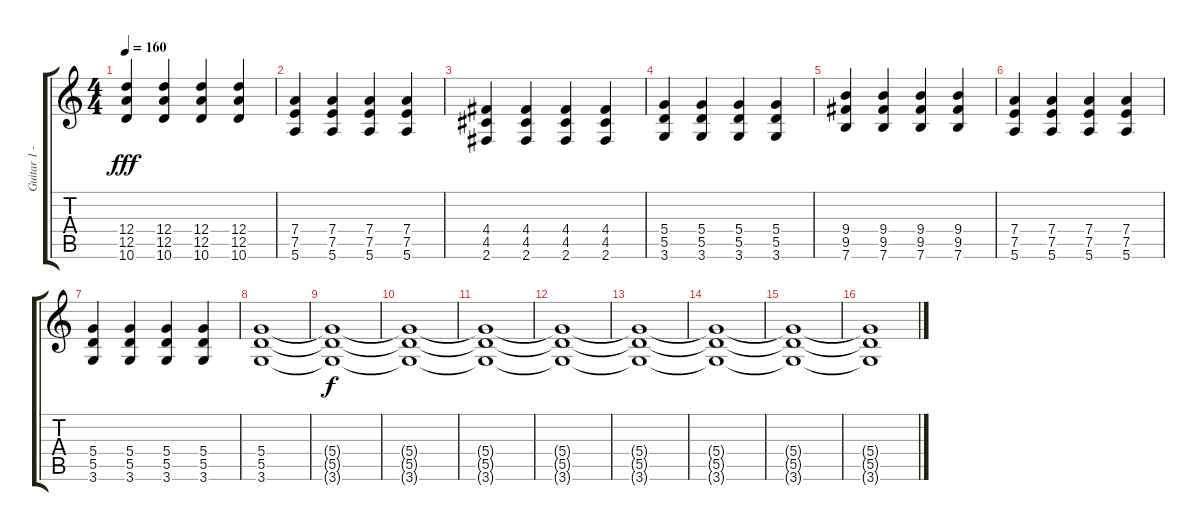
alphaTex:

\track ("Guitar 1 - Blair" "Guitar 1 -") {instrument distortionguitar}
\staff {score tabs}
\tuning (E4 B3 G3 D3 A2 E2) {hide}
\ts (4 4)
\tempo 160
\clef g2
\ks c
(12.4 12.5 10.6).4{dy fff} (12.4 12.5 10.6).4 (12.4 12.5 10.6).4 (12.4 12.5 10.6).4 |
(7.4 7.5 5.6).4 (7.4 7.5 5.6).4 (7.4 7.5 5.6).4 (7.4 7.5 5.6).4 |
(4.4 4.5 2.6).4 (4.4 4.5 2.6).4 (4.4 4.5 2.6).4 (4.4 4.5 2.6).4 |
(5.4 5.5 3.6).4 (5.4 5.5 3.6).4 (5.4 5.5 3.6).4 (5.4 5.5 3.6).4 |
(9.4 9.5 7.6).4 (9.4 9.5 7.6).4 (9.4 9.5 7.6).4 (9.4 9.5 7.6).4 |
(7.4 7.5 5.6).4 (7.4 7.5 5.6).4 (7.4 7.5 5.6).4 (7.4 7.5 5.6).4 |
(5.4 5.5 3.6).4 (5.4 5.5 3.6).4 (5.4 5.5 3.6).4 (5.4 5.5 3.6).4 |
(5.4 5.5 3.6).1 |
(5.4{t} 5.5{t} 3.6{t}).1{dy f} |
(5.4{t} 5.5{t} 3.6{t}).1 |
(5.4{t} 5.5{t} 3.6{t}).1 |
(5.4{t} 5.5{t} 3.6{t}).1 |
(5.4{t} 5.5{t} 3.6{t}).1 |
(5.4{t} 5.5{t} 3.6{t}).1 |
(5.4{t} 5.5{t} 3.6{t}).1 |
(5.4{t} 5.5{t} 3.6{t}).1
